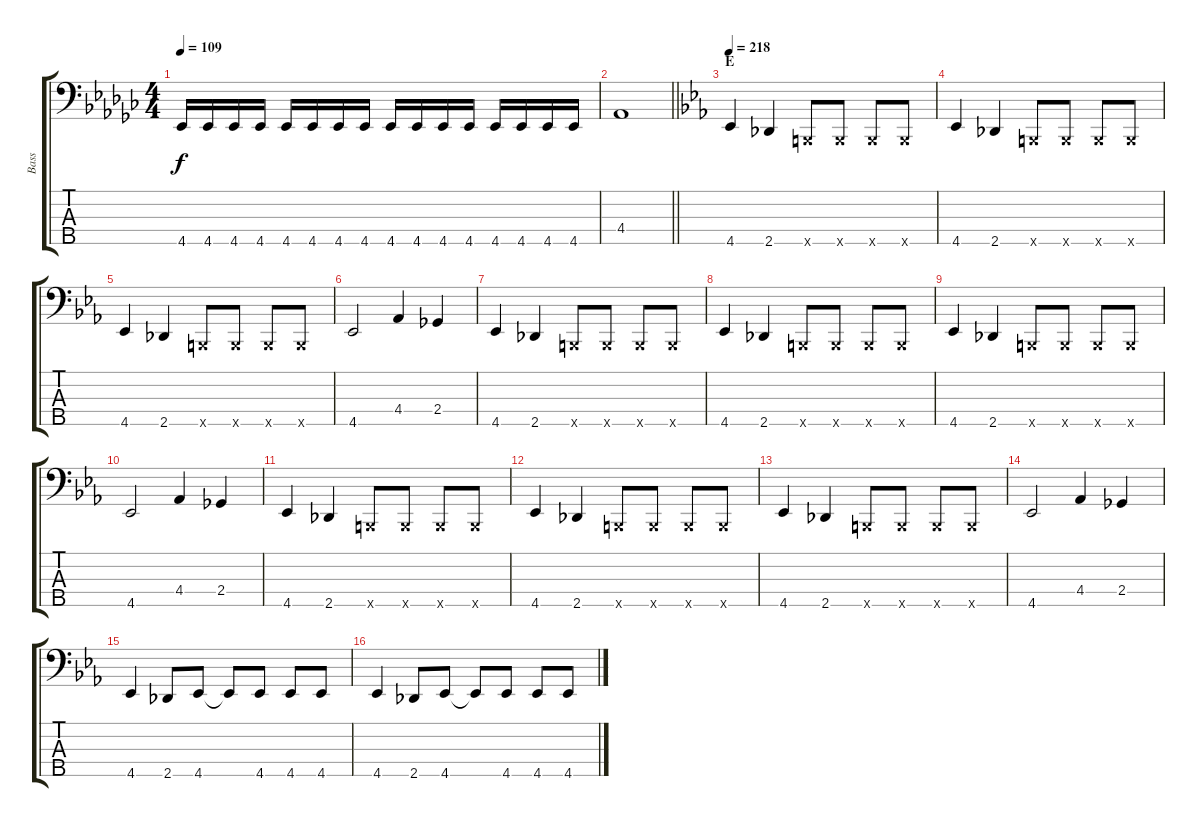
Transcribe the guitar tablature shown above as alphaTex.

\track ("Bass" "Bass") {instrument slapbass2}
\staff {score tabs}
\tuning (G2 D2 A1 E1 B0) {hide}
\ts (4 4)
\tempo 109
\clef f4
\ks ebminor
4.5.16{dy f} 4.5.16 4.5.16 4.5.16 4.5.16 4.5.16 4.5.16 4.5.16 4.5.16 4.5.16 4.5.16 4.5.16 4.5.16 4.5.16 4.5.16 4.5.16 |
\barLineRight lightlight
4.4.1 |
\section ("" "E")
\tempo 218
\ks eb
4.5.4 2.5.4 0.5{x}.8 0.5{x}.8 0.5{x}.8 0.5{x}.8 |
4.5.4 2.5.4 0.5{x}.8 0.5{x}.8 0.5{x}.8 0.5{x}.8 |
4.5.4 2.5.4 0.5{x}.8 0.5{x}.8 0.5{x}.8 0.5{x}.8 |
4.5.2 4.4.4 2.4.4 |
4.5.4 2.5.4 0.5{x}.8 0.5{x}.8 0.5{x}.8 0.5{x}.8 |
4.5.4 2.5.4 0.5{x}.8 0.5{x}.8 0.5{x}.8 0.5{x}.8 |
4.5.4 2.5.4 0.5{x}.8 0.5{x}.8 0.5{x}.8 0.5{x}.8 |
4.5.2 4.4.4 2.4.4 |
4.5.4 2.5.4 0.5{x}.8 0.5{x}.8 0.5{x}.8 0.5{x}.8 |
4.5.4 2.5.4 0.5{x}.8 0.5{x}.8 0.5{x}.8 0.5{x}.8 |
4.5.4 2.5.4 0.5{x}.8 0.5{x}.8 0.5{x}.8 0.5{x}.8 |
4.5.2 4.4.4 2.4.4 |
4.5.4 2.5.8 4.5.8 4.5{t}.8 4.5.8 4.5.8 4.5.8 |
4.5.4 2.5.8 4.5.8 4.5{t}.8 4.5.8 4.5.8 4.5.8
